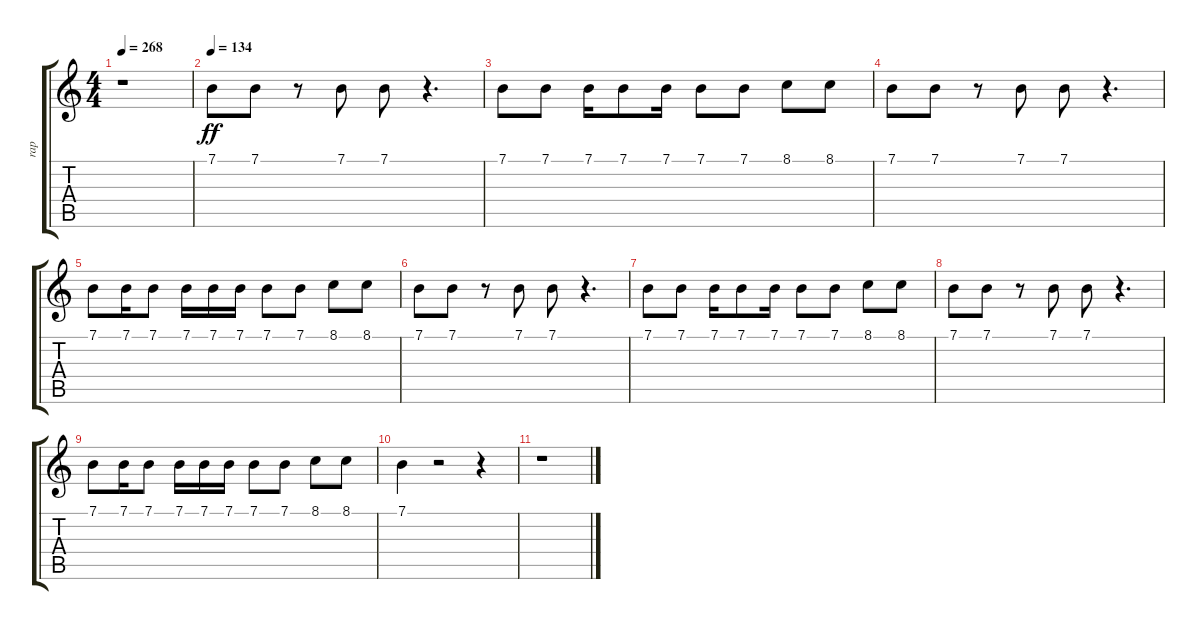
\track ("rap" "rap") {instrument mutedtrumpet}
\staff {score tabs}
\tuning (E4 B3 G3 D3 A2 E2) {hide}
\ts (4 4)
\tempo 268
\clef g2
\ks c
r.1{dy ff} |
\tempo 134
7.1.8 7.1.8 r.8 7.1.8 7.1.8 r.4{d} |
7.1.8 7.1.8 7.1.16 7.1.8 7.1.16 7.1.8 7.1.8 8.1.8 8.1.8 |
7.1.8 7.1.8 r.8 7.1.8 7.1.8 r.4{d} |
7.1.8 7.1.16 7.1.8 7.1.16 7.1.16 7.1.16 7.1.8 7.1.8 8.1.8 8.1.8 |
7.1.8 7.1.8 r.8 7.1.8 7.1.8 r.4{d} |
7.1.8 7.1.8 7.1.16 7.1.8 7.1.16 7.1.8 7.1.8 8.1.8 8.1.8 |
7.1.8 7.1.8 r.8 7.1.8 7.1.8 r.4{d} |
7.1.8 7.1.16 7.1.8 7.1.16 7.1.16 7.1.16 7.1.8 7.1.8 8.1.8 8.1.8 |
7.1.4 r.2 r.4 |
r.1
